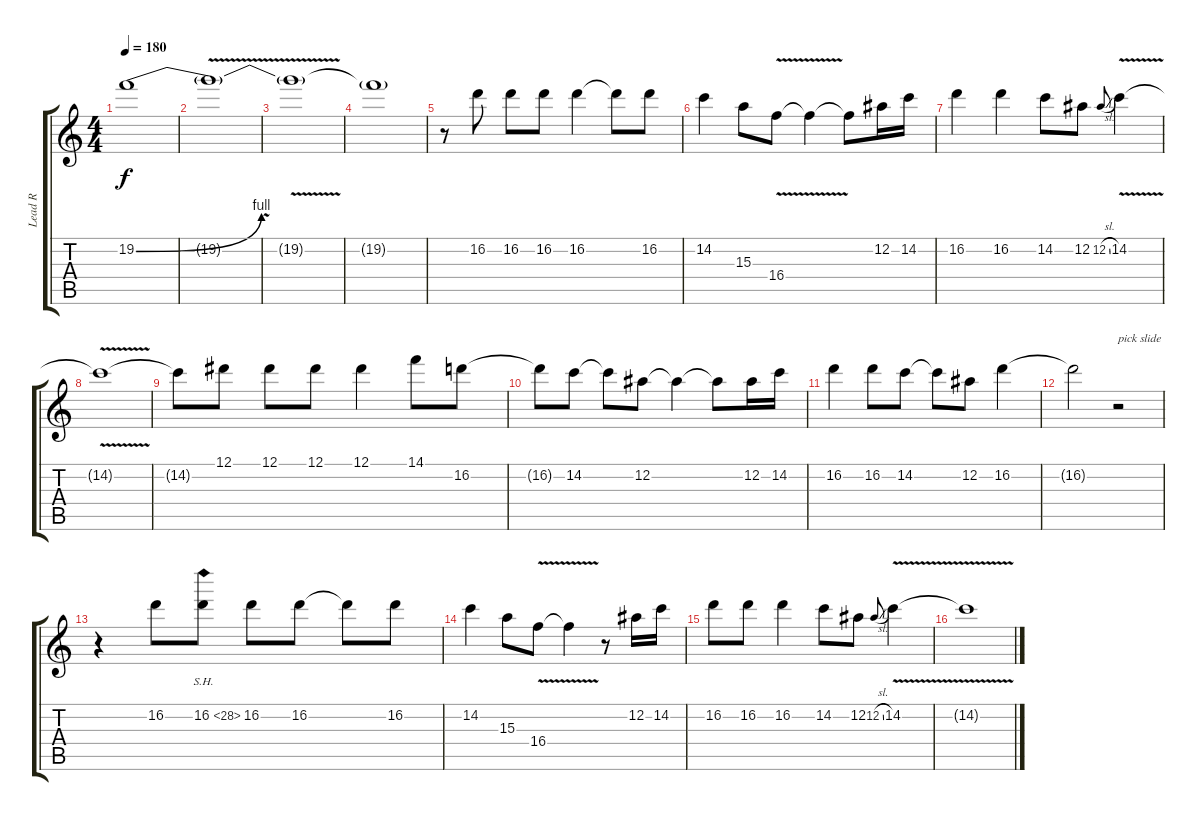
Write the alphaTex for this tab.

\track ("Lead R" "Lead R") {instrument distortionguitar}
\staff {score tabs}
\tuning (Eb4 Bb3 Gb3 Db3 Ab2 Eb2) {hide}
\ts (4 4)
\tempo 180
\clef g2
\ks c
19.2{be (bend 0 0 60 4)}.1{dy f instrument distortionguitar} |
19.2{v t}.1 |
19.2{t}.1 |
19.2{t}.1{volume 0} |
r.8{volume 14} 16.2.8 16.2.8 16.2.8 16.2.4 16.2{t}.8 16.2.8 |
14.2.4 15.3.8 16.4{v}.8 16.4{t}.4 16.4{t}.8 12.2.16 14.2.16 |
16.2.4 16.2.4 14.2.8 12.2.8 12.2{sl}.8{gr onbeat} 14.2{v}.4 |
14.2{t}.1 |
14.2{t}.8 12.1.8 12.1.8 12.1.8 12.1.4 14.1.8 16.2.8 |
16.2{t}.8 14.2.8 14.2{t}.8 12.2.8 12.2{t}.4 12.2{t}.8 12.2.16 14.2.16 |
16.2.4 16.2.8 14.2.8 14.2{t}.8 12.2.8 16.2.4 |
16.2{t}.2 r.2{txt "pick slide"} |
r.4 16.2.8 16.2{sh 12}.8 16.2.8 16.2.8 16.2{t}.8 16.2.8 |
14.2.4 15.3.8 16.4{v}.8 16.4{t}.4 r.8 12.2.16 14.2.16 |
16.2.8 16.2.8 16.2.4 14.2.8 12.2.8 12.2{sl}.8{gr onbeat} 14.2{v}.4 |
14.2{t}.1
